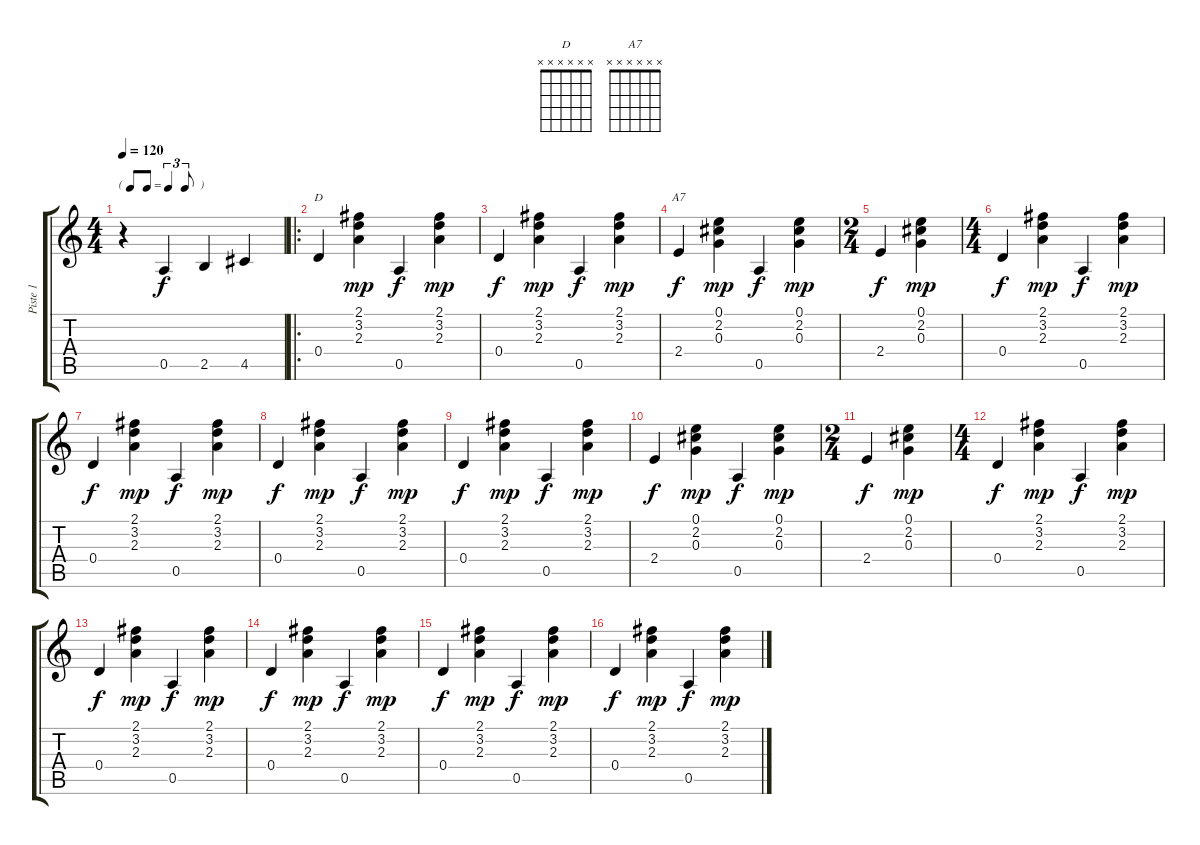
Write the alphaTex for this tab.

\track ("Piste 1" "Piste 1") {instrument acousticguitarnylon}
\staff {score tabs}
\tuning (E4 B3 G3 D3 A2 E2) {hide}
\chord ("D" x x x x x x)
\chord ("A7" x x x x x x)
\ts (4 4)
\tf triplet8th
\tempo 120
\clef g2
\ks c
r.4{dy f instrument acousticguitarnylon} 0.5.4 2.5.4 4.5.4 |
\ro
0.4.4{ch "D"} (2.1 3.2 2.3).4{dy mp} 0.5.4{dy f} (2.1 3.2 2.3).4{dy mp} |
0.4.4{dy f} (2.1 3.2 2.3).4{dy mp} 0.5.4{dy f} (2.1 3.2 2.3).4{dy mp} |
2.4.4{ch "A7" dy f} (0.1 2.2 0.3).4{dy mp} 0.5.4{dy f} (0.1 2.2 0.3).4{dy mp} |
\ts (2 4)
2.4.4{dy f} (0.1 2.2 0.3).4{dy mp} |
\ts (4 4)
0.4.4{dy f} (2.1 3.2 2.3).4{dy mp} 0.5.4{dy f} (2.1 3.2 2.3).4{dy mp} |
0.4.4{dy f} (2.1 3.2 2.3).4{dy mp} 0.5.4{dy f} (2.1 3.2 2.3).4{dy mp} |
0.4.4{dy f} (2.1 3.2 2.3).4{dy mp} 0.5.4{dy f} (2.1 3.2 2.3).4{dy mp} |
0.4.4{dy f} (2.1 3.2 2.3).4{dy mp} 0.5.4{dy f} (2.1 3.2 2.3).4{dy mp} |
2.4.4{dy f} (0.1 2.2 0.3).4{dy mp} 0.5.4{dy f} (0.1 2.2 0.3).4{dy mp} |
\ts (2 4)
2.4.4{dy f} (0.1 2.2 0.3).4{dy mp} |
\ts (4 4)
0.4.4{dy f} (2.1 3.2 2.3).4{dy mp} 0.5.4{dy f} (2.1 3.2 2.3).4{dy mp} |
0.4.4{dy f} (2.1 3.2 2.3).4{dy mp} 0.5.4{dy f} (2.1 3.2 2.3).4{dy mp} |
0.4.4{dy f} (2.1 3.2 2.3).4{dy mp} 0.5.4{dy f} (2.1 3.2 2.3).4{dy mp} |
0.4.4{dy f} (2.1 3.2 2.3).4{dy mp} 0.5.4{dy f} (2.1 3.2 2.3).4{dy mp} |
0.4.4{dy f} (2.1 3.2 2.3).4{dy mp} 0.5.4{dy f} (2.1 3.2 2.3).4{dy mp}
